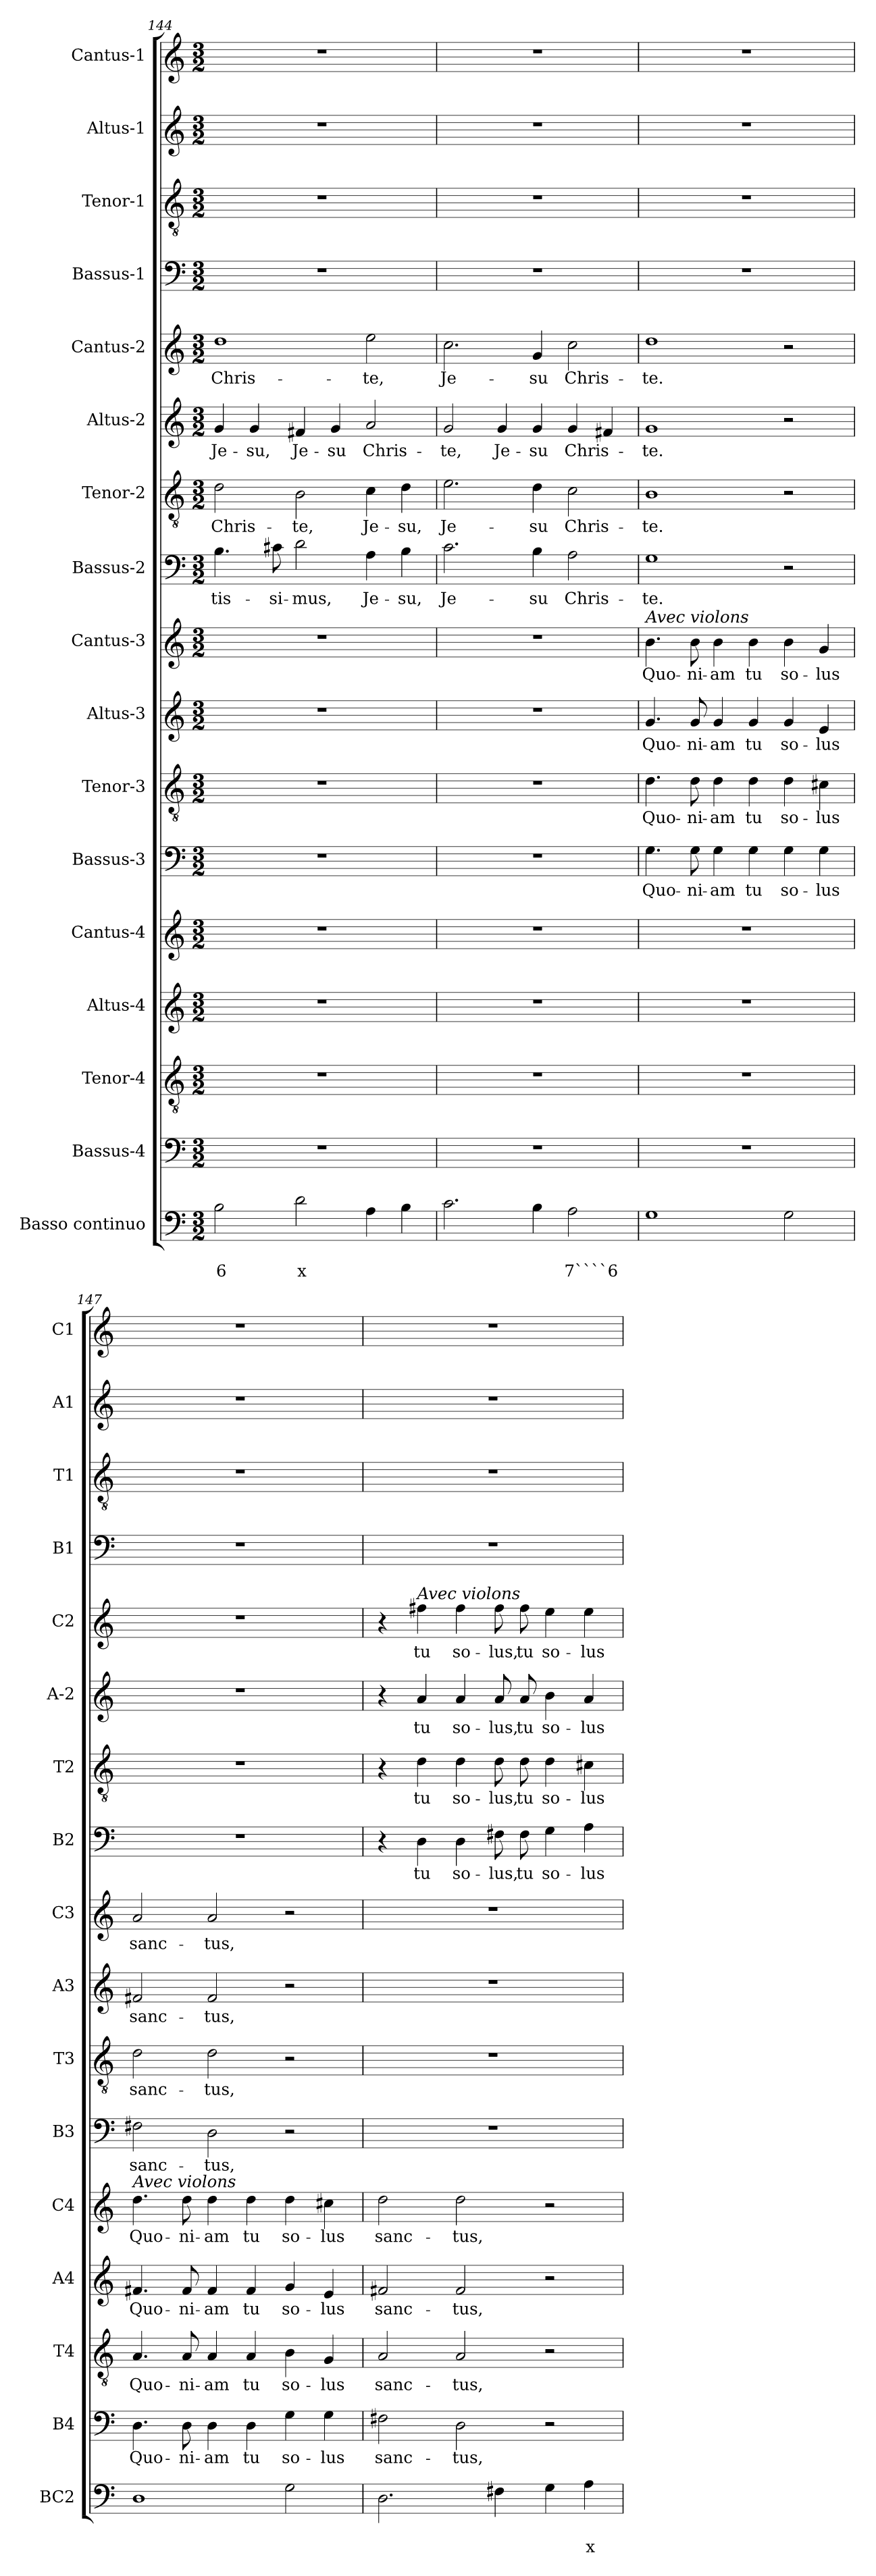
**kern	**text	**text	**kern	**text	**kern	**text	**kern	**text	**kern	**text	**kern	**text	**kern	**text	**kern	**text	**kern	**text	**kern	**text	**kern	**text	**kern	**text	**kern	**text	**kern	**kern	**kern	**kern
*part17	*part17	*part17	*part16	*part16	*part15	*part15	*part14	*part14	*part13	*part13	*part12	*part12	*part11	*part11	*part10	*part10	*part9	*part9	*part8	*part8	*part7	*part7	*part6	*part6	*part5	*part5	*part4	*part3	*part2	*part1
*staff17	*staff17	*staff17	*staff16	*staff16	*staff15	*staff15	*staff14	*staff14	*staff13	*staff13	*staff12	*staff12	*staff11	*staff11	*staff10	*staff10	*staff9	*staff9	*staff8	*staff8	*staff7	*staff7	*staff6	*staff6	*staff5	*staff5	*staff4	*staff3	*staff2	*staff1
*I"Basso continuo	*	*	*I"Bassus-4	*	*I"Tenor-4	*	*I"Altus-4	*	*I"Cantus-4	*	*I"Bassus-3	*	*I"Tenor-3	*	*I"Altus-3	*	*I"Cantus-3	*	*I"Bassus-2	*	*I"Tenor-2	*	*I"Altus-2	*	*I"Cantus-2	*	*I"Bassus-1	*I"Tenor-1	*I"Altus-1	*I"Cantus-1
*I'BC2	*	*	*I'B4	*	*I'T4	*	*I'A4	*	*I'C4	*	*I'B3	*	*I'T3	*	*I'A3	*	*I'C3	*	*I'B2	*	*I'T2	*	*I'A-2	*	*I'C2	*	*I'B1	*I'T1	*I'A1	*I'C1
!!LO:PB:g=z
*clefF4	*	*	*clefF4	*	*clefGv2	*	*clefG2	*	*clefG2	*	*clefF4	*	*clefGv2	*	*clefG2	*	*clefG2	*	*clefF4	*	*clefGv2	*	*clefG2	*	*clefG2	*	*clefF4	*clefGv2	*clefG2	*clefG2
*k[]	*	*	*k[]	*	*k[]	*	*k[]	*	*k[]	*	*k[]	*	*k[]	*	*k[]	*	*k[]	*	*k[]	*	*k[]	*	*k[]	*	*k[]	*	*k[]	*k[]	*k[]	*k[]
*C:	*	*	*C:	*	*C:	*	*C:	*	*C:	*	*C:	*	*C:	*	*C:	*	*C:	*	*C:	*	*C:	*	*C:	*	*C:	*	*C:	*C:	*C:	*C:
*M3/2	*	*	*M3/2	*	*M3/2	*	*M3/2	*	*M3/2	*	*M3/2	*	*M3/2	*	*M3/2	*	*M3/2	*	*M3/2	*	*M3/2	*	*M3/2	*	*M3/2	*	*M3/2	*M3/2	*M3/2	*M3/2
=144	=144	=144	=144	=144	=144	=144	=144	=144	=144	=144	=144	=144	=144	=144	=144	=144	=144	=144	=144	=144	=144	=144	=144	=144	=144	=144	=144	=144	=144	=144
!	!	!LO:LY:b	!	!	!	!	!	!	!	!	!	!	!	!	!	!	!	!	!	!LO:LY:b	!	!LO:LY:b	!	!LO:LY:b	!	!LO:LY:b	!	!	!	!
2B\	.	6	1.r	.	1.r	.	1.r	.	1.r	.	1.r	.	1.r	.	1.r	.	1.r	.	4.B\	-tis-	2d\	Chris-	4g/	Je-	1dd	Chris-	1.r	1.r	1.r	1.r
!	!	!	!	!	!	!	!	!	!	!	!	!	!	!	!	!	!	!	!	!	!	!	!	!LO:LY:b	!	!	!	!	!	!
.	.	.	.	.	.	.	.	.	.	.	.	.	.	.	.	.	.	.	.	.	.	.	4g/	-su,	.	.	.	.	.	.
!	!	!	!	!	!	!	!	!	!	!	!	!	!	!	!	!	!	!	!	!LO:LY:b	!	!	!	!	!	!	!	!	!	!
.	.	.	.	.	.	.	.	.	.	.	.	.	.	.	.	.	.	.	8c#X\	-si-	.	.	.	.	.	.	.	.	.	.
!	!	!LO:LY:b	!	!	!	!	!	!	!	!	!	!	!	!	!	!	!	!	!	!LO:LY:b	!	!LO:LY:b	!	!LO:LY:b	!	!	!	!	!	!
2d\	.	x	.	.	.	.	.	.	.	.	.	.	.	.	.	.	.	.	2d\	-mus,	2B\	-te,	4f#X/	Je-	.	.	.	.	.	.
!	!	!	!	!	!	!	!	!	!	!	!	!	!	!	!	!	!	!	!	!	!	!	!	!LO:LY:b	!	!	!	!	!	!
.	.	.	.	.	.	.	.	.	.	.	.	.	.	.	.	.	.	.	.	.	.	.	4g/	-su	.	.	.	.	.	.
!	!	!	!	!	!	!	!	!	!	!	!	!	!	!	!	!	!	!	!	!LO:LY:b	!	!LO:LY:b	!	!LO:LY:b	!	!LO:LY:b	!	!	!	!
4A\	.	.	.	.	.	.	.	.	.	.	.	.	.	.	.	.	.	.	4A\	Je-	4c\	Je-	2a/	Chris-	2ee\	-te,	.	.	.	.
!	!	!	!	!	!	!	!	!	!	!	!	!	!	!	!	!	!	!	!	!LO:LY:b	!	!LO:LY:b	!	!	!	!	!	!	!	!
4B\	.	.	.	.	.	.	.	.	.	.	.	.	.	.	.	.	.	.	4B\	-su,	4d\	-su,	.	.	.	.	.	.	.	.
=145	=145	=145	=145	=145	=145	=145	=145	=145	=145	=145	=145	=145	=145	=145	=145	=145	=145	=145	=145	=145	=145	=145	=145	=145	=145	=145	=145	=145	=145	=145
!	!	!	!	!	!	!	!	!	!	!	!	!	!	!	!	!	!	!	!	!LO:LY:b	!	!LO:LY:b	!	!LO:LY:b	!	!LO:LY:b	!	!	!	!
2.c\	.	.	1.r	.	1.r	.	1.r	.	1.r	.	1.r	.	1.r	.	1.r	.	1.r	.	2.c\	Je-	2.e\	Je-	2g/	-te,	2.cc\	Je-	1.r	1.r	1.r	1.r
!	!	!	!	!	!	!	!	!	!	!	!	!	!	!	!	!	!	!	!	!	!	!	!	!LO:LY:b	!	!	!	!	!	!
.	.	.	.	.	.	.	.	.	.	.	.	.	.	.	.	.	.	.	.	.	.	.	4g/	Je-	.	.	.	.	.	.
!	!	!	!	!	!	!	!	!	!	!	!	!	!	!	!	!	!	!	!	!LO:LY:b	!	!LO:LY:b	!	!LO:LY:b	!	!LO:LY:b	!	!	!	!
4B\	.	.	.	.	.	.	.	.	.	.	.	.	.	.	.	.	.	.	4B\	-su	4d\	-su	4g/	-su	4g/	-su	.	.	.	.
!	!	!LO:LY:b	!	!	!	!	!	!	!	!	!	!	!	!	!	!	!	!	!	!LO:LY:b	!	!LO:LY:b	!	!LO:LY:b	!	!LO:LY:b	!	!	!	!
2A\	.	7````6	.	.	.	.	.	.	.	.	.	.	.	.	.	.	.	.	2A\	Chris-	2c\	Chris-	4g/	Chris-	2cc\	Chris-	.	.	.	.
.	.	.	.	.	.	.	.	.	.	.	.	.	.	.	.	.	.	.	.	.	.	.	4f#X/	.	.	.	.	.	.	.
=146	=146	=146	=146	=146	=146	=146	=146	=146	=146	=146	=146	=146	=146	=146	=146	=146	=146	=146	=146	=146	=146	=146	=146	=146	=146	=146	=146	=146	=146	=146
!	!	!	!	!	!	!	!	!	!	!	!	!	!	!	!	!	!LO:TX:a:i:t=Avec violons	!	!	!	!	!	!	!	!	!	!	!	!	!
!	!	!	!	!	!	!	!	!	!	!	!	!LO:LY:b	!	!LO:LY:b	!	!LO:LY:b	!	!LO:LY:b	!	!LO:LY:b	!	!LO:LY:b	!	!LO:LY:b	!	!LO:LY:b	!	!	!	!
1G	.	.	1.r	.	1.r	.	1.r	.	1.r	.	4.G\	Quo-	4.d\	Quo-	4.g/	Quo-	4.b\	Quo-	1G	-te.	1B	-te.	1g	-te.	1dd	-te.	1.r	1.r	1.r	1.r
!	!	!	!	!	!	!	!	!	!	!	!	!LO:LY:b	!	!LO:LY:b	!	!LO:LY:b	!	!LO:LY:b	!	!	!	!	!	!	!	!	!	!	!	!
.	.	.	.	.	.	.	.	.	.	.	8G\	-ni-	8d\	-ni-	8g/	-ni-	8b\	-ni-	.	.	.	.	.	.	.	.	.	.	.	.
!	!	!	!	!	!	!	!	!	!	!	!	!LO:LY:b	!	!LO:LY:b	!	!LO:LY:b	!	!LO:LY:b	!	!	!	!	!	!	!	!	!	!	!	!
.	.	.	.	.	.	.	.	.	.	.	4G\	-am	4d\	-am	4g/	-am	4b\	-am	.	.	.	.	.	.	.	.	.	.	.	.
!	!	!	!	!	!	!	!	!	!	!	!	!LO:LY:b	!	!LO:LY:b	!	!LO:LY:b	!	!LO:LY:b	!	!	!	!	!	!	!	!	!	!	!	!
.	.	.	.	.	.	.	.	.	.	.	4G\	tu	4d\	tu	4g/	tu	4b\	tu	.	.	.	.	.	.	.	.	.	.	.	.
!	!	!	!	!	!	!	!	!	!	!	!	!LO:LY:b	!	!LO:LY:b	!	!LO:LY:b	!	!LO:LY:b	!	!	!	!	!	!	!	!	!	!	!	!
2G\	.	.	.	.	.	.	.	.	.	.	4G\	so-	4d\	so-	4g/	so-	4b\	so-	2r	.	2r	.	2r	.	2r	.	.	.	.	.
!	!	!	!	!	!	!	!	!	!	!	!	!LO:LY:b	!	!LO:LY:b	!	!LO:LY:b	!	!LO:LY:b	!	!	!	!	!	!	!	!	!	!	!	!
.	.	.	.	.	.	.	.	.	.	.	4G\	-lus	4c#X\	-lus	4e/	-lus	4g/	-lus	.	.	.	.	.	.	.	.	.	.	.	.
=147	=147	=147	=147	=147	=147	=147	=147	=147	=147	=147	=147	=147	=147	=147	=147	=147	=147	=147	=147	=147	=147	=147	=147	=147	=147	=147	=147	=147	=147	=147
!	!	!	!	!	!	!	!	!	!LO:TX:a:i:t=Avec violons	!	!	!	!	!	!	!	!	!	!	!	!	!	!	!	!	!	!	!	!	!
!	!	!	!	!LO:LY:b	!	!LO:LY:b	!	!LO:LY:b	!	!LO:LY:b	!	!LO:LY:b	!	!LO:LY:b	!	!LO:LY:b	!	!LO:LY:b	!	!	!	!	!	!	!	!	!	!	!	!
1D	.	.	4.D\	Quo-	4.A/	Quo-	4.f#X/	Quo-	4.dd\	Quo-	2F#X\	sanc-	2d\	sanc-	2f#X/	sanc-	2a/	sanc-	1.r	.	1.r	.	1.r	.	1.r	.	1.r	1.r	1.r	1.r
!	!	!	!	!LO:LY:b	!	!LO:LY:b	!	!LO:LY:b	!	!LO:LY:b	!	!	!	!	!	!	!	!	!	!	!	!	!	!	!	!	!	!	!	!
.	.	.	8D\	-ni-	8A/	-ni-	8f#/	-ni-	8dd\	-ni-	.	.	.	.	.	.	.	.	.	.	.	.	.	.	.	.	.	.	.	.
!	!	!	!	!LO:LY:b	!	!LO:LY:b	!	!LO:LY:b	!	!LO:LY:b	!	!LO:LY:b	!	!LO:LY:b	!	!LO:LY:b	!	!LO:LY:b	!	!	!	!	!	!	!	!	!	!	!	!
.	.	.	4D\	-am	4A/	-am	4f#/	-am	4dd\	-am	2D\	-tus,	2d\	-tus,	2f#/	-tus,	2a/	-tus,	.	.	.	.	.	.	.	.	.	.	.	.
!	!	!	!	!LO:LY:b	!	!LO:LY:b	!	!LO:LY:b	!	!LO:LY:b	!	!	!	!	!	!	!	!	!	!	!	!	!	!	!	!	!	!	!	!
.	.	.	4D\	tu	4A/	tu	4f#/	tu	4dd\	tu	.	.	.	.	.	.	.	.	.	.	.	.	.	.	.	.	.	.	.	.
!	!	!	!	!LO:LY:b	!	!LO:LY:b	!	!LO:LY:b	!	!LO:LY:b	!	!	!	!	!	!	!	!	!	!	!	!	!	!	!	!	!	!	!	!
2G\	.	.	4G\	so-	4B\	so-	4g/	so-	4dd\	so-	2r	.	2r	.	2r	.	2r	.	.	.	.	.	.	.	.	.	.	.	.	.
!	!	!	!	!LO:LY:b	!	!LO:LY:b	!	!LO:LY:b	!	!LO:LY:b	!	!	!	!	!	!	!	!	!	!	!	!	!	!	!	!	!	!	!	!
.	.	.	4G\	-lus	4G/	-lus	4e/	-lus	4cc#X\	-lus	.	.	.	.	.	.	.	.	.	.	.	.	.	.	.	.	.	.	.	.
=148	=148	=148	=148	=148	=148	=148	=148	=148	=148	=148	=148	=148	=148	=148	=148	=148	=148	=148	=148	=148	=148	=148	=148	=148	=148	=148	=148	=148	=148	=148
!	!	!	!	!LO:LY:b	!	!LO:LY:b	!	!LO:LY:b	!	!LO:LY:b	!	!	!	!	!	!	!	!	!	!	!	!	!	!	!	!	!	!	!	!
2.D\	.	.	2F#X\	sanc-	2A/	sanc-	2f#X/	sanc-	2dd\	sanc-	1.r	.	1.r	.	1.r	.	1.r	.	4r	.	4r	.	4r	.	4r	.	1.r	1.r	1.r	1.r
!	!	!	!	!	!	!	!	!	!	!	!	!	!	!	!	!	!	!	!	!	!	!	!	!	!LO:TX:a:i:t=Avec violons	!	!	!	!	!
!	!	!	!	!	!	!	!	!	!	!	!	!	!	!	!	!	!	!	!	!LO:LY:b	!	!LO:LY:b	!	!LO:LY:b	!	!LO:LY:b	!	!	!	!
.	.	.	.	.	.	.	.	.	.	.	.	.	.	.	.	.	.	.	4D\	tu	4d\	tu	4a/	tu	4ff#X\	tu	.	.	.	.
!	!	!	!	!LO:LY:b	!	!LO:LY:b	!	!LO:LY:b	!	!LO:LY:b	!	!	!	!	!	!	!	!	!	!LO:LY:b	!	!LO:LY:b	!	!LO:LY:b	!	!LO:LY:b	!	!	!	!
.	.	.	2D\	-tus,	2A/	-tus,	2f#/	-tus,	2dd\	-tus,	.	.	.	.	.	.	.	.	4D\	so-	4d\	so-	4a/	so-	4ff#\	so-	.	.	.	.
!	!	!	!	!	!	!	!	!	!	!	!	!	!	!	!	!	!	!	!	!LO:LY:b	!	!LO:LY:b	!	!LO:LY:b	!	!LO:LY:b	!	!	!	!
4F#X\	.	.	.	.	.	.	.	.	.	.	.	.	.	.	.	.	.	.	8F#X\	-lus,	8d\	-lus,	8a/	-lus,	8ff#\	-lus,	.	.	.	.
!	!	!	!	!	!	!	!	!	!	!	!	!	!	!	!	!	!	!	!	!LO:LY:b	!	!LO:LY:b	!	!LO:LY:b	!	!LO:LY:b	!	!	!	!
.	.	.	.	.	.	.	.	.	.	.	.	.	.	.	.	.	.	.	8F#\	tu	8d\	tu	8a/	tu	8ff#\	tu	.	.	.	.
!	!	!	!	!	!	!	!	!	!	!	!	!	!	!	!	!	!	!	!	!LO:LY:b	!	!LO:LY:b	!	!LO:LY:b	!	!LO:LY:b	!	!	!	!
4G\	.	.	2r	.	2r	.	2r	.	2r	.	.	.	.	.	.	.	.	.	4G\	so-	4d\	so-	4b\	so-	4ee\	so-	.	.	.	.
!	!	!LO:LY:b	!	!	!	!	!	!	!	!	!	!	!	!	!	!	!	!	!	!LO:LY:b	!	!LO:LY:b	!	!LO:LY:b	!	!LO:LY:b	!	!	!	!
4A\	.	x	.	.	.	.	.	.	.	.	.	.	.	.	.	.	.	.	4A\	-lus	4c#X\	-lus	4a/	-lus	4ee\	-lus	.	.	.	.
=	=	=	=	=	=	=	=	=	=	=	=	=	=	=	=	=	=	=	=	=	=	=	=	=	=	=	=	=	=	=
*-	*-	*-	*-	*-	*-	*-	*-	*-	*-	*-	*-	*-	*-	*-	*-	*-	*-	*-	*-	*-	*-	*-	*-	*-	*-	*-	*-	*-	*-	*-
